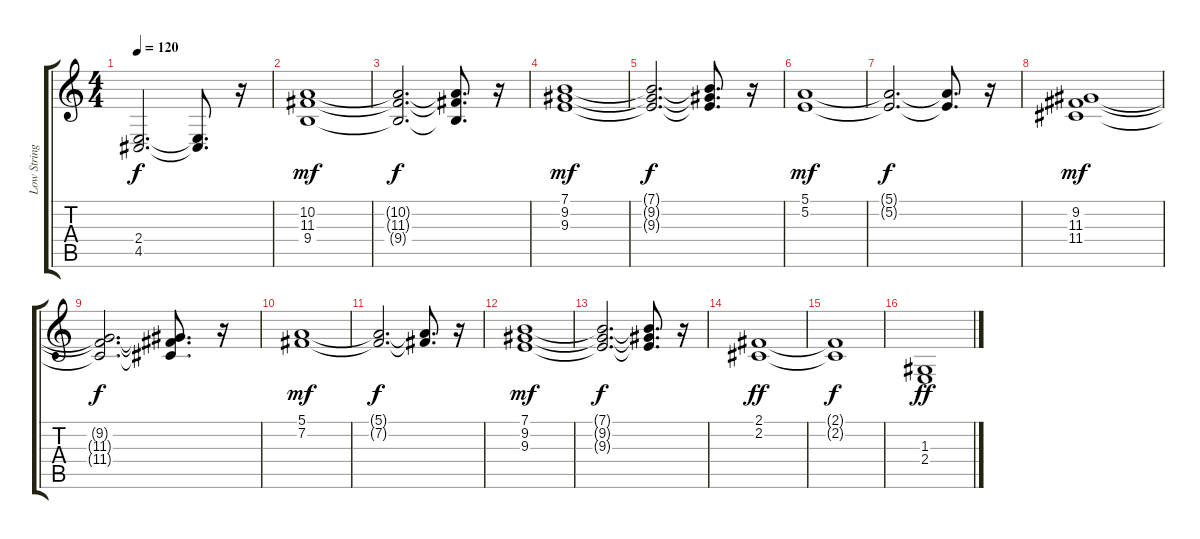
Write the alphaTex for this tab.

\track ("Low Strings" "Low String") {instrument stringensemble1}
\staff {score tabs}
\tuning (E4 B3 G3 D3 A2 E2) {hide}
\ts (4 4)
\tempo 120
\clef g2
\ks c
(2.4{t} 4.5{t}).2{d dy f} (2.4{t} 4.5{t}).8{d} r.16 |
(10.2 11.3 9.4).1{dy mf} |
(10.2{t} 11.3{t} 9.4{t}).2{d dy f} (10.2{t} 11.3{t} 9.4{t}).8{d} r.16 |
(7.1 9.2 9.3).1{dy mf} |
(7.1{t} 9.2{t} 9.3{t}).2{d dy f} (7.1{t} 9.2{t} 9.3{t}).8{d} r.16 |
(5.1 5.2).1{dy mf} |
(5.1{t} 5.2{t}).2{d dy f} (5.1{t} 5.2{t}).8{d} r.16 |
(9.2 11.3 11.4).1{dy mf} |
(9.2{t} 11.3{t} 11.4{t}).2{d dy f} (9.2{t} 11.3{t} 11.4{t}).8{d} r.16 |
(5.1 7.2).1{dy mf} |
(5.1{t} 7.2{t}).2{d dy f} (5.1{t} 7.2{t}).8{d} r.16 |
(7.1 9.2 9.3).1{dy mf} |
(7.1{t} 9.2{t} 9.3{t}).2{d dy f} (7.1{t} 9.2{t} 9.3{t}).8{d} r.16 |
(2.1 2.2).1{dy ff} |
(2.1{t} 2.2{t}).1{dy f} |
(1.3 2.4).1{dy ff}
